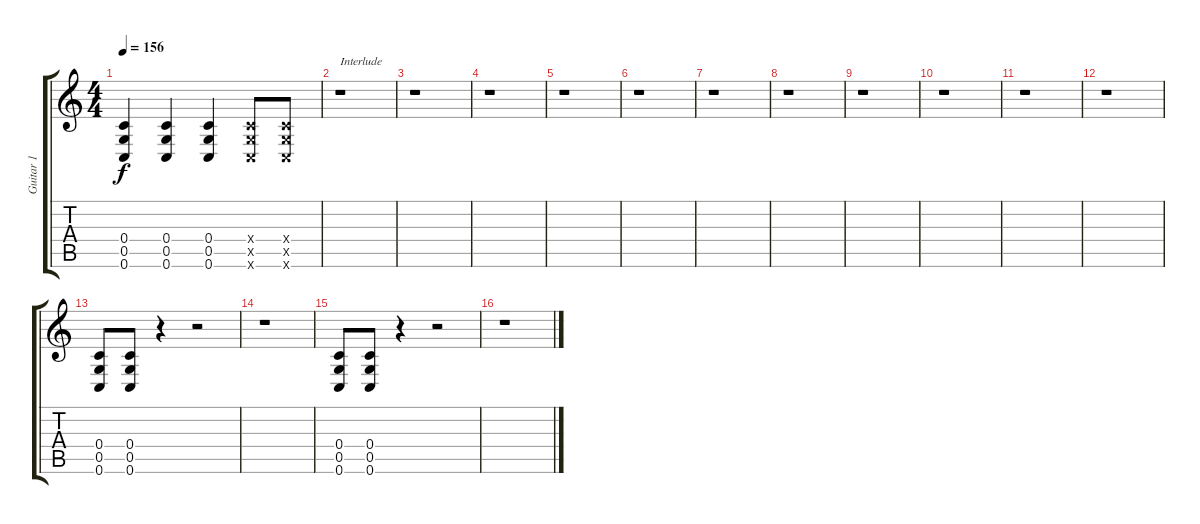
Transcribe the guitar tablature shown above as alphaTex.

\track ("Guitar 1" "Guitar 1") {instrument distortionguitar}
\staff {score tabs}
\tuning (D4 A3 F3 C3 G2 C2) {hide}
\ts (4 4)
\tempo 156
\clef g2
\ks c
(0.4 0.5 0.6).4{dy f} (0.4 0.5 0.6).4 (0.4 0.5 0.6).4 (0.4{x} 0.5{x} 0.6{x}).8 (0.4{x} 0.5{x} 0.6{x}).8 |
r.1{txt "Interlude"} |
r.1 |
r.1 |
r.1 |
r.1 |
r.1 |
r.1 |
r.1 |
r.1 |
r.1 |
r.1 |
(0.4 0.5 0.6).8 (0.4 0.5 0.6).8 r.4 r.2 |
r.1 |
(0.4 0.5 0.6).8 (0.4 0.5 0.6).8 r.4 r.2 |
r.1
